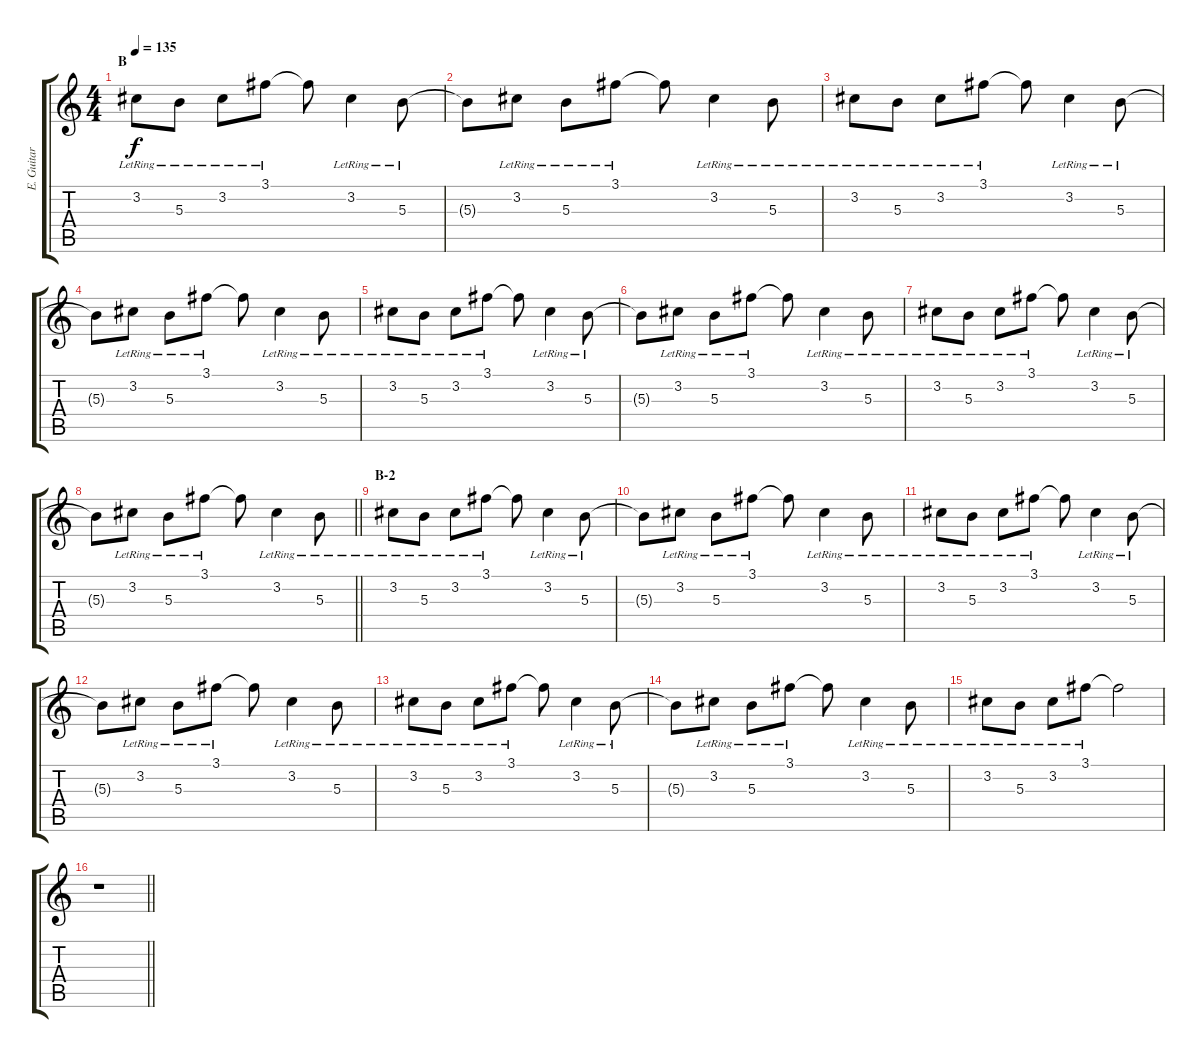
\track ("E. Guitar I" "E. Guitar ") {instrument overdrivenguitar}
\staff {score tabs}
\tuning (Eb4 Bb3 Gb3 Db3 Ab2 Eb2) {hide}
\ts (4 4)
\section ("" "B")
\tempo 135
\clef g2
\ks c
3.2{lr}.8{dy f} 5.3{lr}.8 3.2{lr}.8 3.1{lr}.8 3.1{t}.8 3.2{lr}.4 5.3{lr}.8 |
5.3{t}.8 3.2{lr}.8 5.3{lr}.8 3.1{lr}.8 3.1{t}.8 3.2{lr}.4 5.3{lr}.8 |
3.2{lr}.8 5.3{lr}.8 3.2{lr}.8 3.1{lr}.8 3.1{t}.8 3.2{lr}.4 5.3{lr}.8 |
5.3{t}.8 3.2{lr}.8 5.3{lr}.8 3.1{lr}.8 3.1{t}.8 3.2{lr}.4 5.3{lr}.8 |
3.2{lr}.8 5.3{lr}.8 3.2{lr}.8 3.1{lr}.8 3.1{t}.8 3.2{lr}.4 5.3{lr}.8 |
5.3{t}.8 3.2{lr}.8 5.3{lr}.8 3.1{lr}.8 3.1{t}.8 3.2{lr}.4 5.3{lr}.8 |
3.2{lr}.8 5.3{lr}.8 3.2{lr}.8 3.1{lr}.8 3.1{t}.8 3.2{lr}.4 5.3{lr}.8 |
\barLineRight lightlight
5.3{t}.8 3.2{lr}.8 5.3{lr}.8 3.1{lr}.8 3.1{t}.8 3.2{lr}.4 5.3{lr}.8 |
\section ("" "B-2")
3.2{lr}.8 5.3{lr}.8 3.2{lr}.8 3.1{lr}.8 3.1{t}.8 3.2{lr}.4 5.3{lr}.8 |
5.3{t}.8 3.2{lr}.8 5.3{lr}.8 3.1{lr}.8 3.1{t}.8 3.2{lr}.4 5.3{lr}.8 |
3.2{lr}.8 5.3{lr}.8 3.2{lr}.8 3.1{lr}.8 3.1{t}.8 3.2{lr}.4 5.3{lr}.8 |
5.3{t}.8 3.2{lr}.8 5.3{lr}.8 3.1{lr}.8 3.1{t}.8 3.2{lr}.4 5.3{lr}.8 |
3.2{lr}.8 5.3{lr}.8 3.2{lr}.8 3.1{lr}.8 3.1{t}.8 3.2{lr}.4 5.3{lr}.8 |
5.3{t}.8 3.2{lr}.8 5.3{lr}.8 3.1{lr}.8 3.1{t}.8 3.2{lr}.4 5.3{lr}.8 |
3.2{lr}.8 5.3{lr}.8 3.2{lr}.8 3.1{lr}.8 3.1{t}.2 |
\barLineRight lightlight
r.1
